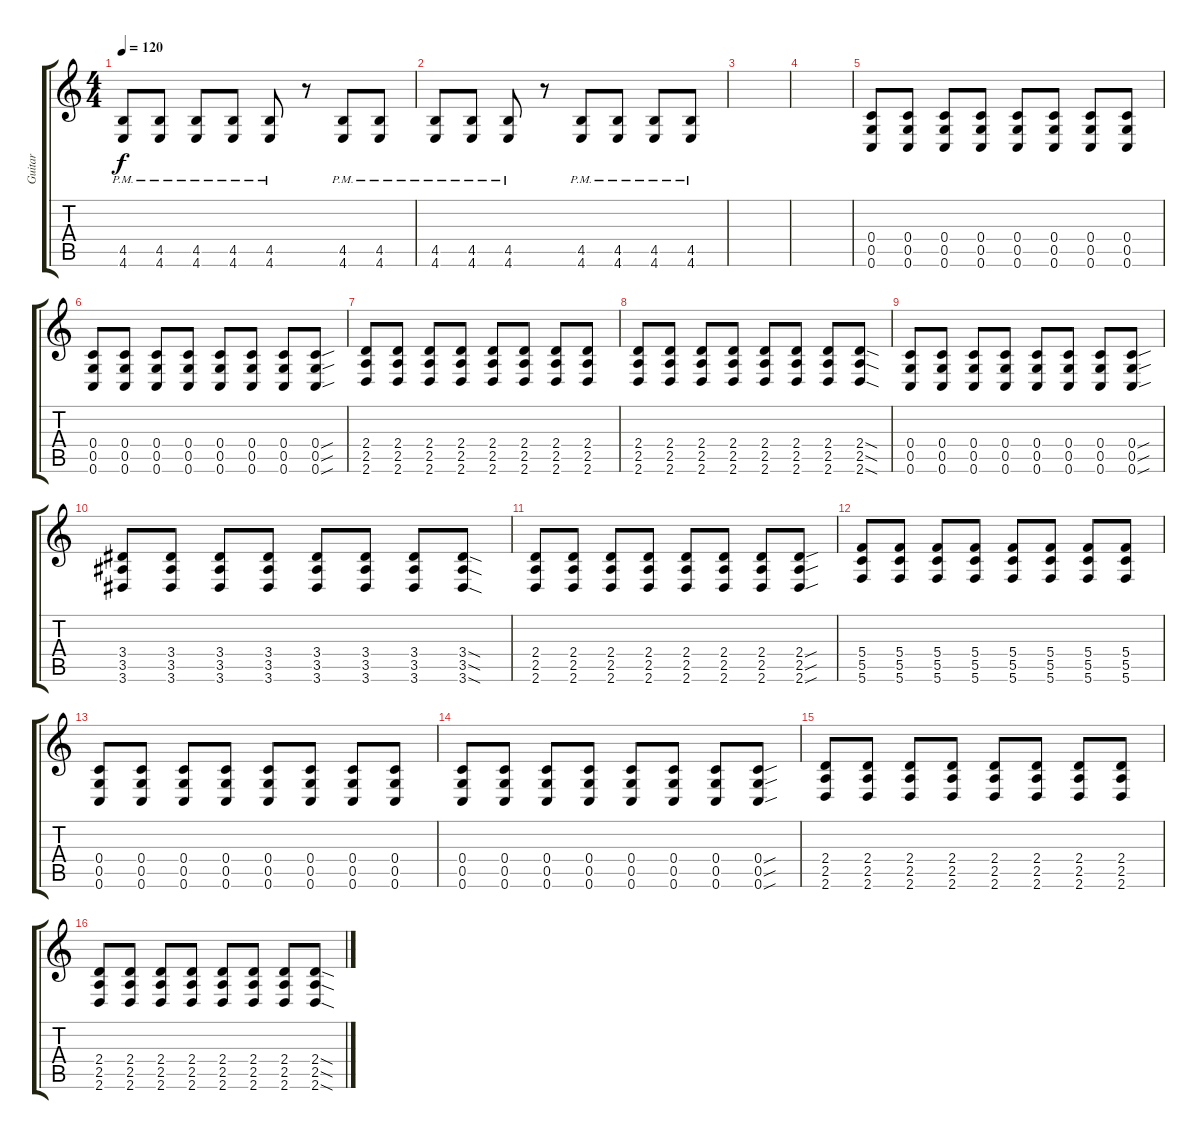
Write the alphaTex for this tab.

\track ("Guitar" "Guitar") {instrument overdrivenguitar}
\staff {score tabs}
\tuning (D4 A3 F3 C3 G2 C2) {hide}
\ts (4 4)
\tempo 120
\clef g2
\ks c
(4.5{pm} 4.6{pm}).8{dy f} (4.5{pm} 4.6{pm}).8 (4.5{pm} 4.6{pm}).8 (4.5{pm} 4.6{pm}).8 (4.5{pm} 4.6{pm}).8 r.8 (4.5{pm} 4.6{pm}).8 (4.5{pm} 4.6{pm}).8 |
(4.5{pm} 4.6{pm}).8 (4.5{pm} 4.6{pm}).8 (4.5{pm} 4.6{pm}).8 r.8 (4.5{pm} 4.6{pm}).8 (4.5{pm} 4.6{pm}).8 (4.5{pm} 4.6{pm}).8 (4.5{pm} 4.6{pm}).8 |
|
|
(0.4 0.5 0.6).8 (0.4 0.5 0.6).8 (0.4 0.5 0.6).8 (0.4 0.5 0.6).8 (0.4 0.5 0.6).8 (0.4 0.5 0.6).8 (0.4 0.5 0.6).8 (0.4 0.5 0.6).8 |
(0.4 0.5 0.6).8 (0.4 0.5 0.6).8 (0.4 0.5 0.6).8 (0.4 0.5 0.6).8 (0.4 0.5 0.6).8 (0.4 0.5 0.6).8 (0.4 0.5 0.6).8 (0.4{sou} 0.5{sou} 0.6{sou}).8 |
(2.4 2.5 2.6).8 (2.4 2.5 2.6).8 (2.4 2.5 2.6).8 (2.4 2.5 2.6).8 (2.4 2.5 2.6).8 (2.4 2.5 2.6).8 (2.4 2.5 2.6).8 (2.4 2.5 2.6).8 |
(2.4 2.5 2.6).8 (2.4 2.5 2.6).8 (2.4 2.5 2.6).8 (2.4 2.5 2.6).8 (2.4 2.5 2.6).8 (2.4 2.5 2.6).8 (2.4 2.5 2.6).8 (2.4{sod} 2.5{sod} 2.6{sod}).8 |
(0.4 0.5 0.6).8 (0.4 0.5 0.6).8 (0.4 0.5 0.6).8 (0.4 0.5 0.6).8 (0.4 0.5 0.6).8 (0.4 0.5 0.6).8 (0.4 0.5 0.6).8 (0.4{sou} 0.5{sou} 0.6{sou}).8 |
(3.4 3.5 3.6).8 (3.4 3.5 3.6).8 (3.4 3.5 3.6).8 (3.4 3.5 3.6).8 (3.4 3.5 3.6).8 (3.4 3.5 3.6).8 (3.4 3.5 3.6).8 (3.4{sod} 3.5{sod} 3.6{sod}).8 |
(2.4 2.5 2.6).8 (2.4 2.5 2.6).8 (2.4 2.5 2.6).8 (2.4 2.5 2.6).8 (2.4 2.5 2.6).8 (2.4 2.5 2.6).8 (2.4 2.5 2.6).8 (2.4{sou} 2.5{sou} 2.6{sou}).8 |
(5.4 5.5 5.6).8 (5.4 5.5 5.6).8 (5.4 5.5 5.6).8 (5.4 5.5 5.6).8 (5.4 5.5 5.6).8 (5.4 5.5 5.6).8 (5.4 5.5 5.6).8 (5.4 5.5 5.6).8 |
(0.4 0.5 0.6).8 (0.4 0.5 0.6).8 (0.4 0.5 0.6).8 (0.4 0.5 0.6).8 (0.4 0.5 0.6).8 (0.4 0.5 0.6).8 (0.4 0.5 0.6).8 (0.4 0.5 0.6).8 |
(0.4 0.5 0.6).8 (0.4 0.5 0.6).8 (0.4 0.5 0.6).8 (0.4 0.5 0.6).8 (0.4 0.5 0.6).8 (0.4 0.5 0.6).8 (0.4 0.5 0.6).8 (0.4{sou} 0.5{sou} 0.6{sou}).8 |
(2.4 2.5 2.6).8 (2.4 2.5 2.6).8 (2.4 2.5 2.6).8 (2.4 2.5 2.6).8 (2.4 2.5 2.6).8 (2.4 2.5 2.6).8 (2.4 2.5 2.6).8 (2.4 2.5 2.6).8 |
(2.4 2.5 2.6).8 (2.4 2.5 2.6).8 (2.4 2.5 2.6).8 (2.4 2.5 2.6).8 (2.4 2.5 2.6).8 (2.4 2.5 2.6).8 (2.4 2.5 2.6).8 (2.4{sod} 2.5{sod} 2.6{sod}).8
